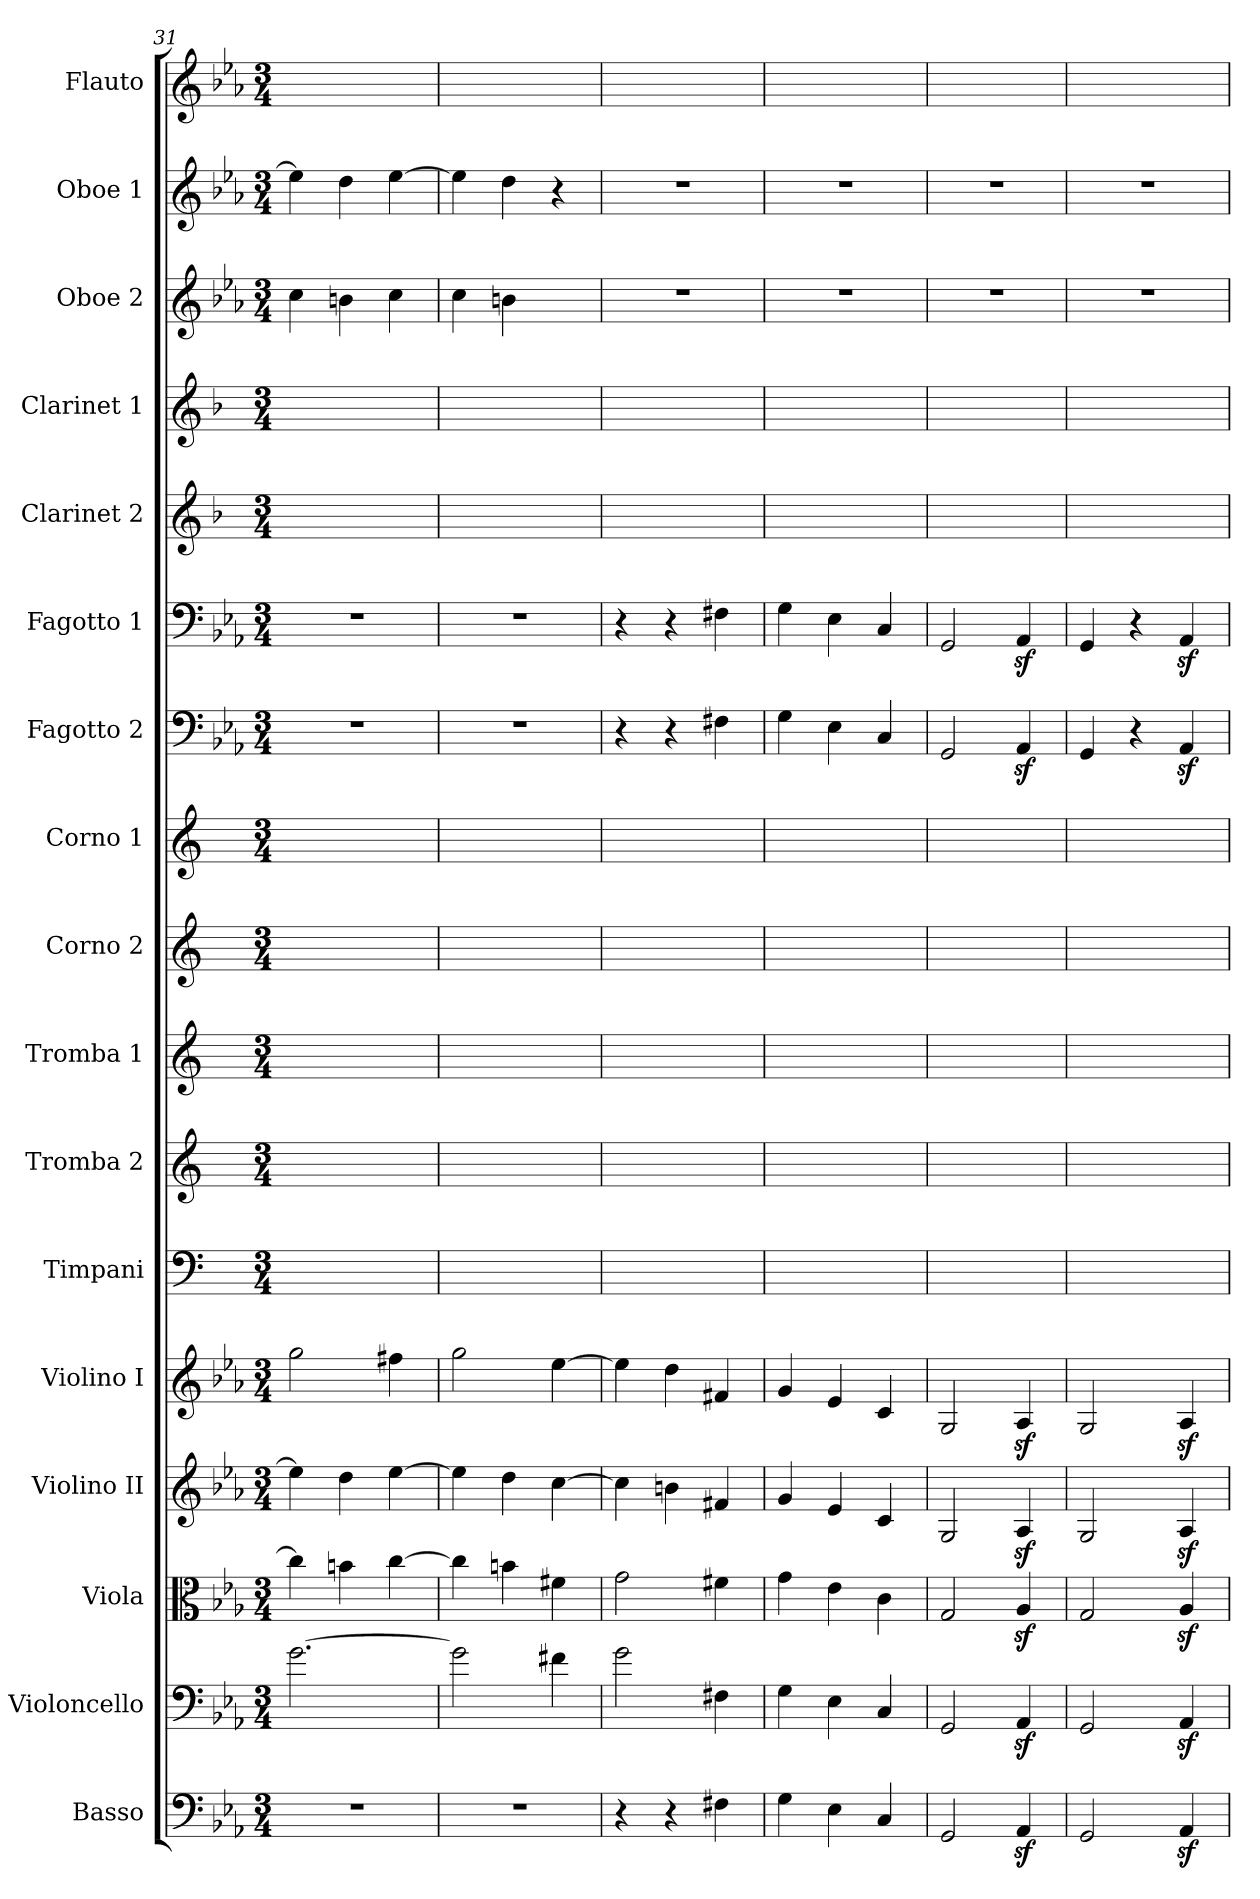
**kern	**kern	**kern	**kern	**kern	**kern	**kern	**kern	**kern	**kern	**kern	**kern	**kern	**kern	**kern	**kern	**kern
*part17	*part16	*part15	*part14	*part13	*part12	*part11	*part10	*part9	*part8	*part7	*part6	*part5	*part4	*part3	*part2	*part1
*staff17	*staff16	*staff15	*staff14	*staff13	*staff12	*staff11	*staff10	*staff9	*staff8	*staff7	*staff6	*staff5	*staff4	*staff3	*staff2	*staff1
*I"Basso	*I"Violoncello	*I"Viola	*I"Violino II	*I"Violino I	*I"Timpani	*I"Tromba 2	*I"Tromba 1	*I"Corno 2	*I"Corno 1	*I"Fagotto 2	*I"Fagotto 1	*I"Clarinet 2	*I"Clarinet 1	*I"Oboe 2	*I"Oboe 1	*I"Flauto
*	*I'Vc	*I'Vla	*I'Vln	*I'Vln	*	*	*	*	*	*	*	*I'Cl	*I'Cl	*I'Ob	*I'Ob	*I'Fl
*clefF4	*clefF4	*clefC3	*clefG2	*clefG2	*clefF4	*clefG2	*clefG2	*clefG2	*clefG2	*clefF4	*clefF4	*clefG2	*clefG2	*clefG2	*clefG2	*clefG2
*ITrd7c12	*	*	*	*	*	*ITrd-2c-3	*ITrd-2c-3	*ITrd5c9	*ITrd5c9	*	*	*ITrd1c2	*ITrd1c2	*	*	*
*k[b-e-a-]	*k[b-e-a-]	*k[b-e-a-]	*k[b-e-a-]	*k[b-e-a-]	*	*	*	*	*	*k[b-e-a-]	*k[b-e-a-]	*k[b-e-a-]	*k[b-e-a-]	*k[b-e-a-]	*k[b-e-a-]	*k[b-e-a-]
*M3/4	*M3/4	*M3/4	*M3/4	*M3/4	*M3/4	*M3/4	*M3/4	*M3/4	*M3/4	*M3/4	*M3/4	*M3/4	*M3/4	*M3/4	*M3/4	*M3/4
=31	=31	=31	=31	=31	=31	=31	=31	=31	=31	=31	=31	=31	=31	=31	=31	=31
2.r	[2.g	4cc]	4ee-]	2gg	2.ryy	2.ryy	2.ryy	2.ryy	2.ryy	2.r	2.r	2.ryy	2.ryy	4cc	4ee-]	2.ryy
.	.	4bn	4dd	.	.	.	.	.	.	.	.	.	.	4bn	4dd	.
.	.	[4cc	[4ee-	4ff#X	.	.	.	.	.	.	.	.	.	4cc	[4ee-	.
=32	=32	=32	=32	=32	=32	=32	=32	=32	=32	=32	=32	=32	=32	=32	=32	=32
2.r	2g]	4cc]	4ee-]	2gg	2.ryy	2.ryy	2.ryy	2.ryy	2.ryy	2.r	2.r	2.ryy	2.ryy	4cc	4ee-]	2.ryy
.	.	4bn	4dd	.	.	.	.	.	.	.	.	.	.	4bn	4dd	.
.	4f#X	4f#X	[4cc	[4ee-	.	.	.	.	.	.	.	.	.	4ryy	4r	.
=33	=33	=33	=33	=33	=33	=33	=33	=33	=33	=33	=33	=33	=33	=33	=33	=33
4r	2g	2g	4cc]	4ee-]	2.ryy	2.ryy	2.ryy	2.ryy	2.ryy	4r	4r	2.ryy	2.ryy	2.r	2.r	2.ryy
4r	.	.	4bn	4dd	.	.	.	.	.	4r	4r	.	.	.	.	.
4FF#X	4F#X	4f#X	4f#X	4f#X	.	.	.	.	.	4F#X	4F#X	.	.	.	.	.
=34	=34	=34	=34	=34	=34	=34	=34	=34	=34	=34	=34	=34	=34	=34	=34	=34
4GG	4G	4g	4g	4g	2.ryy	2.ryy	2.ryy	2.ryy	2.ryy	4G	4G	2.ryy	2.ryy	2.r	2.r	2.ryy
4EE-	4E-	4e-	4e-	4e-	.	.	.	.	.	4E-	4E-	.	.	.	.	.
4CC	4C	4c	4c	4c	.	.	.	.	.	4C	4C	.	.	.	.	.
=35	=35	=35	=35	=35	=35	=35	=35	=35	=35	=35	=35	=35	=35	=35	=35	=35
2GGG	2GG	2G	2G	2G	2.ryy	2.ryy	2.ryy	2.ryy	2.ryy	2GG	2GG	2.ryy	2.ryy	2.r	2.r	2.ryy
4AAA-z	4AA-z	4A-z	4A-z	4A-z	.	.	.	.	.	4AA-z	4AA-z	.	.	.	.	.
=36	=36	=36	=36	=36	=36	=36	=36	=36	=36	=36	=36	=36	=36	=36	=36	=36
2GGG	2GG	2G	2G	2G	2.ryy	2.ryy	2.ryy	2.ryy	2.ryy	4GG	4GG	2.ryy	2.ryy	2.r	2.r	2.ryy
.	.	.	.	.	.	.	.	.	.	4r	4r	.	.	.	.	.
4AAA-z	4AA-z	4A-z	4A-z	4A-z	.	.	.	.	.	4AA-z	4AA-z	.	.	.	.	.
=	=	=	=	=	=	=	=	=	=	=	=	=	=	=	=	=
*-	*-	*-	*-	*-	*-	*-	*-	*-	*-	*-	*-	*-	*-	*-	*-	*-
